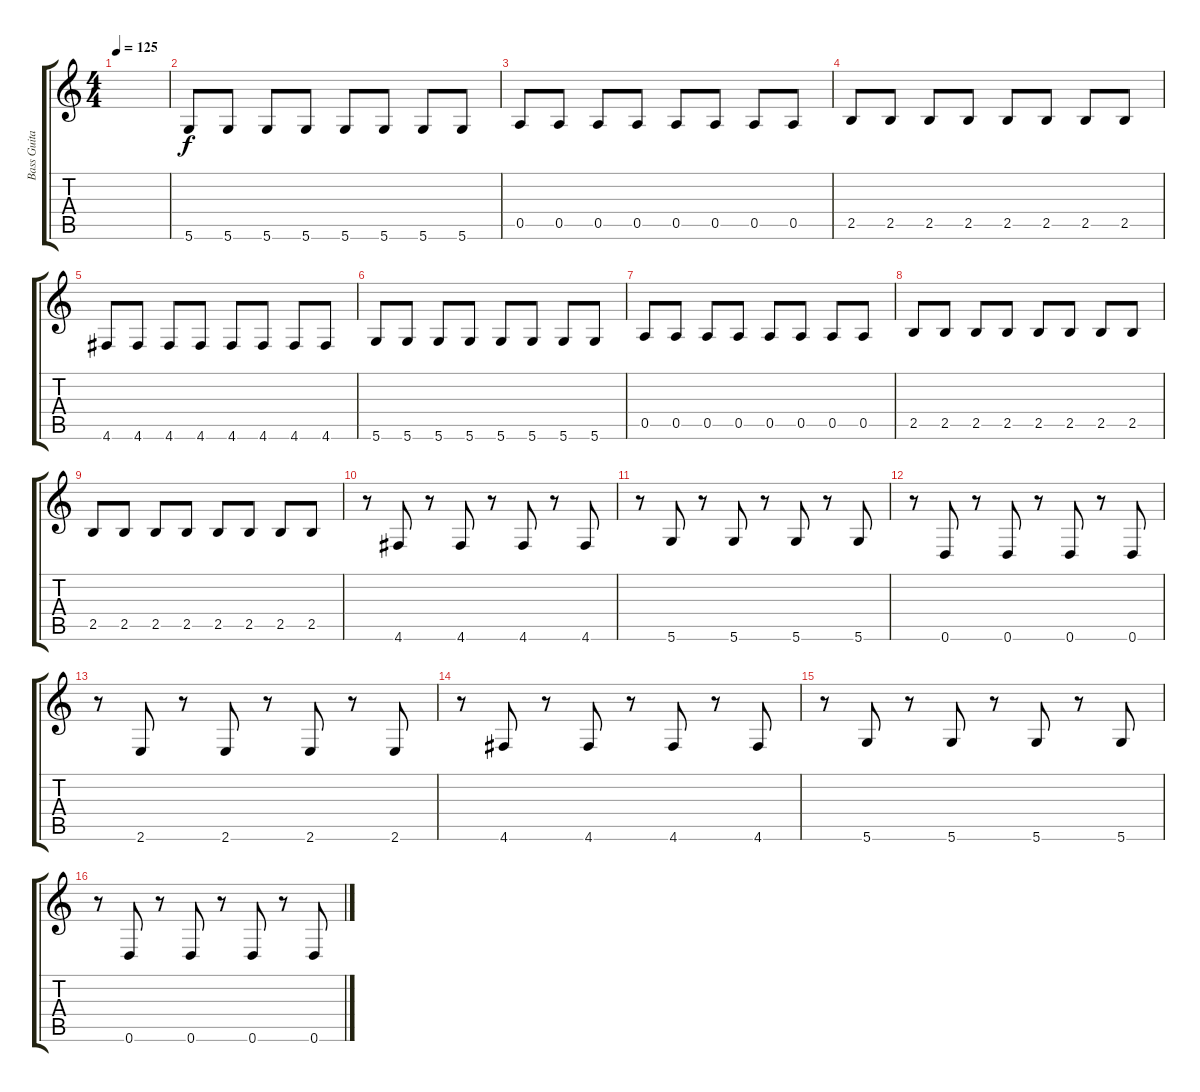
\track ("Bass Guitar" "Bass Guita") {instrument electricbassfinger}
\staff {score tabs}
\tuning (E4 B3 G3 D3 A2 D2) {hide}
\ts (4 4)
\tempo 125
\clef g2
\ks c
|
5.6.8 5.6.8 5.6.8 5.6.8 5.6.8 5.6.8 5.6.8 5.6.8 |
0.5.8 0.5.8 0.5.8 0.5.8 0.5.8 0.5.8 0.5.8 0.5.8 |
2.5.8 2.5.8 2.5.8 2.5.8 2.5.8 2.5.8 2.5.8 2.5.8 |
4.6.8 4.6.8 4.6.8 4.6.8 4.6.8 4.6.8 4.6.8 4.6.8 |
5.6.8 5.6.8 5.6.8 5.6.8 5.6.8 5.6.8 5.6.8 5.6.8 |
0.5.8 0.5.8 0.5.8 0.5.8 0.5.8 0.5.8 0.5.8 0.5.8 |
2.5.8 2.5.8 2.5.8 2.5.8 2.5.8 2.5.8 2.5.8 2.5.8 |
2.5.8 2.5.8 2.5.8 2.5.8 2.5.8 2.5.8 2.5.8 2.5.8 |
r.8 4.6.8 r.8 4.6.8 r.8 4.6.8 r.8 4.6.8 |
r.8 5.6.8 r.8 5.6.8 r.8 5.6.8 r.8 5.6.8 |
r.8 0.6.8 r.8 0.6.8 r.8 0.6.8 r.8 0.6.8 |
r.8 2.6.8 r.8 2.6.8 r.8 2.6.8 r.8 2.6.8 |
r.8 4.6.8 r.8 4.6.8 r.8 4.6.8 r.8 4.6.8 |
r.8 5.6.8 r.8 5.6.8 r.8 5.6.8 r.8 5.6.8 |
r.8 0.6.8 r.8 0.6.8 r.8 0.6.8 r.8 0.6.8
